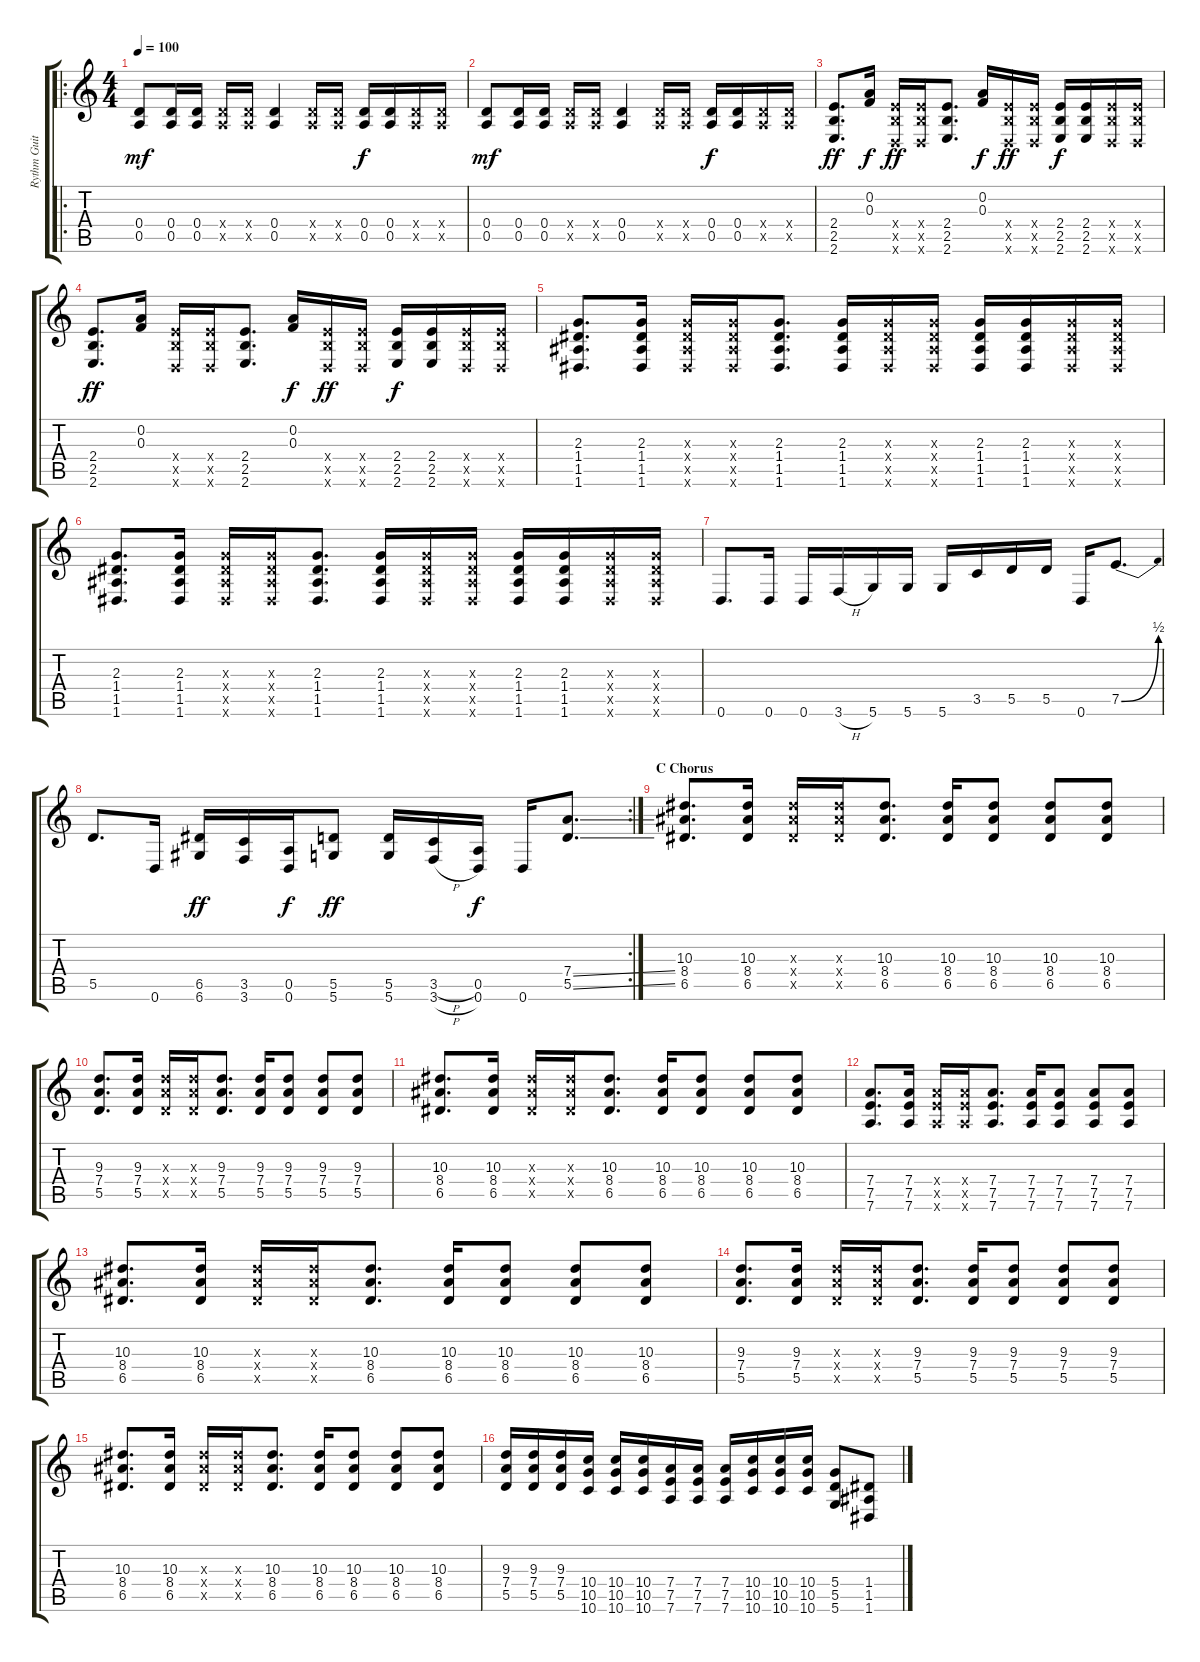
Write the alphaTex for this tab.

\track ("Rythm Guitar" "Rythm Guit") {instrument overdrivenguitar}
\staff {score tabs}
\tuning (E4 A3 F3 D3 A2 D2) {hide}
\ro
\ts (4 4)
\tempo 100
\clef g2
\ks c
(0.4 0.5).8{dy mf} (0.4 0.5).16 (0.4 0.5).16 (0.4{x} 0.5{x}).16 (0.4{x} 0.5{x}).16 (0.4 0.5).4 (0.4{x} 0.5{x}).16 (0.4{x} 0.5{x}).16 (0.4 0.5).16{dy f} (0.4 0.5).16 (0.4{x} 0.5{x}).16 (0.4{x} 0.5{x}).16 |
(0.4 0.5).8{dy mf} (0.4 0.5).16 (0.4 0.5).16 (0.4{x} 0.5{x}).16 (0.4{x} 0.5{x}).16 (0.4 0.5).4 (0.4{x} 0.5{x}).16 (0.4{x} 0.5{x}).16 (0.4 0.5).16{dy f} (0.4 0.5).16 (0.4{x} 0.5{x}).16 (0.4{x} 0.5{x}).16 |
(2.4 2.5 2.6).8{d dy ff} (0.2 0.3).16{dy f} (2.4{x} 2.5{x} 0.6{x}).16{dy ff} (2.4{x} 2.5{x} 0.6{x}).16 (2.4 2.5 2.6).8{d} (0.2 0.3).16{dy f} (2.4{x} 2.5{x} 0.6{x}).16{dy ff} (2.4{x} 2.5{x} 0.6{x}).16 (2.4 2.5 2.6).16{dy f} (2.4 2.5 2.6).16 (2.4{x} 2.5{x} 0.6{x}).16 (2.4{x} 2.5{x} 0.6{x}).16 |
(2.4 2.5 2.6).8{d dy ff} (0.2 0.3).16 (2.4{x} 2.5{x} 0.6{x}).16 (2.4{x} 2.5{x} 0.6{x}).16 (2.4 2.5 2.6).8{d} (0.2 0.3).16{dy f} (2.4{x} 2.5{x} 0.6{x}).16{dy ff} (2.4{x} 2.5{x} 0.6{x}).16 (2.4 2.5 2.6).16{dy f} (2.4 2.5 2.6).16 (2.4{x} 2.5{x} 0.6{x}).16 (2.4{x} 2.5{x} 0.6{x}).16 |
(2.3 1.4 1.5 1.6).8{d} (2.3 1.4 1.5 1.6).16 (2.3{x} 1.4{x} 1.5{x} 1.6{x}).16 (2.3{x} 1.4{x} 1.5{x} 1.6{x}).16 (2.3 1.4 1.5 1.6).8{d} (2.3 1.4 1.5 1.6).16 (2.3{x} 1.4{x} 1.5{x} 1.6{x}).16 (2.3{x} 1.4{x} 1.5{x} 1.6{x}).16 (2.3 1.4 1.5 1.6).16 (2.3 1.4 1.5 1.6).16 (2.3{x} 1.4{x} 1.5{x} 1.6{x}).16 (2.3{x} 1.4{x} 1.5{x} 1.6{x}).16 |
(2.3 1.4 1.5 1.6).8{d} (2.3 1.4 1.5 1.6).16 (2.3{x} 1.4{x} 1.5{x} 1.6{x}).16 (2.3{x} 1.4{x} 1.5{x} 1.6{x}).16 (2.3 1.4 1.5 1.6).8{d} (2.3 1.4 1.5 1.6).16 (2.3{x} 1.4{x} 1.5{x} 1.6{x}).16 (2.3{x} 1.4{x} 1.5{x} 1.6{x}).16 (2.3 1.4 1.5 1.6).16 (2.3 1.4 1.5 1.6).16 (2.3{x} 1.4{x} 1.5{x} 1.6{x}).16 (2.3{x} 1.4{x} 1.5{x} 1.6{x}).16 |
0.6.8{d} 0.6.16 0.6.16 3.6{h}.16 5.6.16 5.6.16 5.6.16 3.5.16 5.5.16 5.5.16 0.6.16 7.5{be (bend 0 0 60 2)}.8{d} |
\rc 2
5.5.8{d} 0.6.16 (6.5 6.6).16{dy ff} (3.5 3.6).16 (0.5 0.6).16{dy f} (5.5 5.6).8{dy ff} (5.5 5.6).16 (3.5{h} 3.6{h}).16 (0.5 0.6).16{dy f} 0.6.16 (7.4{ss} 5.5{ss}).8{d} |
\section ("" "C Chorus")
(10.3 8.4 6.5).8{d} (10.3 8.4 6.5).16 (10.3{x} 8.4{x} 6.5{x}).16 (10.3{x} 8.4{x} 6.5{x}).16 (10.3 8.4 6.5).8{d} (10.3 8.4 6.5).16 (10.3 8.4 6.5).8 (10.3 8.4 6.5).8 (10.3 8.4 6.5).8 |
(9.3 7.4 5.5).8{d} (9.3 7.4 5.5).16 (9.3{x} 7.4{x} 5.5{x}).16 (9.3{x} 7.4{x} 5.5{x}).16 (9.3 7.4 5.5).8{d} (9.3 7.4 5.5).16 (9.3 7.4 5.5).8 (9.3 7.4 5.5).8 (9.3 7.4 5.5).8 |
(10.3 8.4 6.5).8{d} (10.3 8.4 6.5).16 (10.3{x} 8.4{x} 6.5{x}).16 (10.3{x} 8.4{x} 6.5{x}).16 (10.3 8.4 6.5).8{d} (10.3 8.4 6.5).16 (10.3 8.4 6.5).8 (10.3 8.4 6.5).8 (10.3 8.4 6.5).8 |
(7.4 7.5 7.6).8{d} (7.4 7.5 7.6).16 (7.4{x} 7.5{x} 7.6{x}).16 (7.4{x} 7.5{x} 7.6{x}).16 (7.4 7.5 7.6).8{d} (7.4 7.5 7.6).16 (7.4 7.5 7.6).8 (7.4 7.5 7.6).8 (7.4 7.5 7.6).8 |
(10.3 8.4 6.5).8{d} (10.3 8.4 6.5).16 (10.3{x} 8.4{x} 6.5{x}).16 (10.3{x} 8.4{x} 6.5{x}).16 (10.3 8.4 6.5).8{d} (10.3 8.4 6.5).16 (10.3 8.4 6.5).8 (10.3 8.4 6.5).8 (10.3 8.4 6.5).8 |
(9.3 7.4 5.5).8{d} (9.3 7.4 5.5).16 (9.3{x} 7.4{x} 5.5{x}).16 (9.3{x} 7.4{x} 5.5{x}).16 (9.3 7.4 5.5).8{d} (9.3 7.4 5.5).16 (9.3 7.4 5.5).8 (9.3 7.4 5.5).8 (9.3 7.4 5.5).8 |
(10.3 8.4 6.5).8{d} (10.3 8.4 6.5).16 (10.3{x} 8.4{x} 6.5{x}).16 (10.3{x} 8.4{x} 6.5{x}).16 (10.3 8.4 6.5).8{d} (10.3 8.4 6.5).16 (10.3 8.4 6.5).8 (10.3 8.4 6.5).8 (10.3 8.4 6.5).8 |
(9.3 7.4 5.5).16 (9.3 7.4 5.5).16 (9.3 7.4 5.5).16 (10.4 10.5 10.6).16 (10.4 10.5 10.6).16 (10.4 10.5 10.6).16 (7.4 7.5 7.6).16 (7.4 7.5 7.6).16 (7.4 7.5 7.6).16 (10.4 10.5 10.6).16 (10.4 10.5 10.6).16 (10.4 10.5 10.6).16 (5.4 5.5 5.6).8 (1.4 1.5 1.6).8
